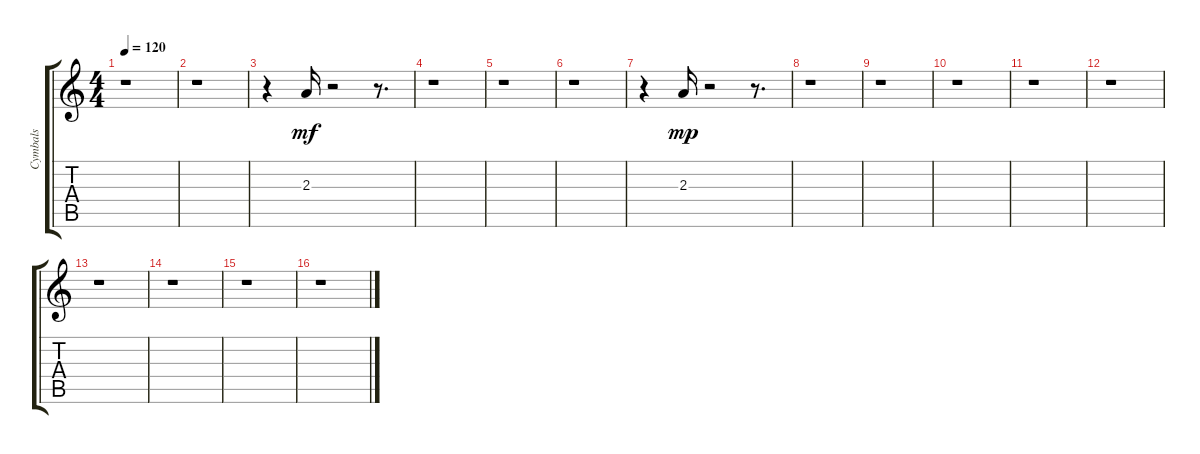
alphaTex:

\track ("Cymbals" "Cymbals") {instrument acousticguitarnylon}
\staff {score tabs}
\tuning (E4 B3 G3 D3 A2 E2) {hide}
\ts (4 4)
\tempo 120
\clef g2
\ks c
r.1{dy mf} |
r.1 |
r.4 2.3.16 r.2 r.8{d} |
r.1 |
r.1 |
r.1 |
r.4 2.3.16{dy mp} r.2 r.8{d} |
r.1 |
r.1 |
r.1 |
r.1 |
r.1 |
r.1 |
r.1 |
r.1 |
r.1
